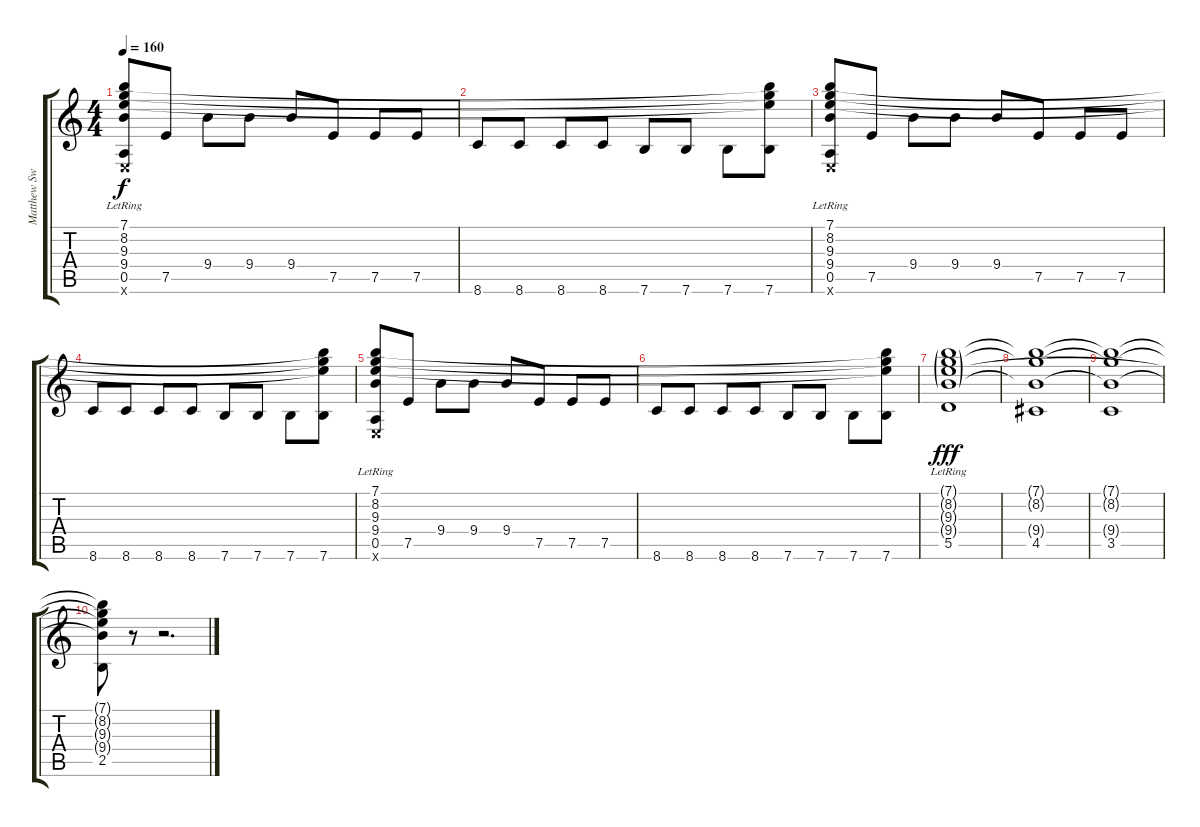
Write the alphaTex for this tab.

\track ("Matthew Swinnerton - Guitar" "Matthew Sw") {instrument overdrivenguitar}
\staff {score tabs}
\tuning (E4 B3 G3 D3 A2 E2) {hide}
\ts (4 4)
\tempo 160
\clef g2
\ks c
(7.1{lr} 8.2{lr} 9.3{lr} 9.4{lr} 0.5{lr} 0.6{x}).8{dy f} 7.5.8 9.4.8 9.4.8 9.4.8 7.5.8 7.5.8 7.5.8 |
8.6.8 8.6.8 8.6.8 8.6.8 7.6.8 7.6.8 7.6.8 (7.1{t} 8.2{t} 9.3{t} 7.6).8 |
(7.1{lr} 8.2{lr} 9.3{lr} 9.4{lr} 0.5{lr} 0.6{x}).8 7.5.8 9.4.8 9.4.8 9.4.8 7.5.8 7.5.8 7.5.8 |
8.6.8 8.6.8 8.6.8 8.6.8 7.6.8 7.6.8 7.6.8 (7.1{t} 8.2{t} 9.3{t} 7.6).8 |
(7.1{lr} 8.2{lr} 9.3{lr} 9.4{lr} 0.5{lr} 0.6{x}).8 7.5.8 9.4.8 9.4.8 9.4.8 7.5.8 7.5.8 7.5.8 |
8.6.8 8.6.8 8.6.8 8.6.8 7.6.8 7.6.8 7.6.8 (7.1{t} 8.2{t} 9.3{t} 7.6).8 |
(7.1{g lr} 8.2{g lr} 9.3{g lr} 9.4{g lr} 5.5).1{dy fff} |
(7.1{t} 8.2{t} 9.4{t} 4.5).1 |
(7.1{t} 8.2{t} 9.4{t} 3.5).1 |
(7.1{t} 8.2{t} 9.3{t} 9.4{t} 2.5).8 r.8 r.2{d}
